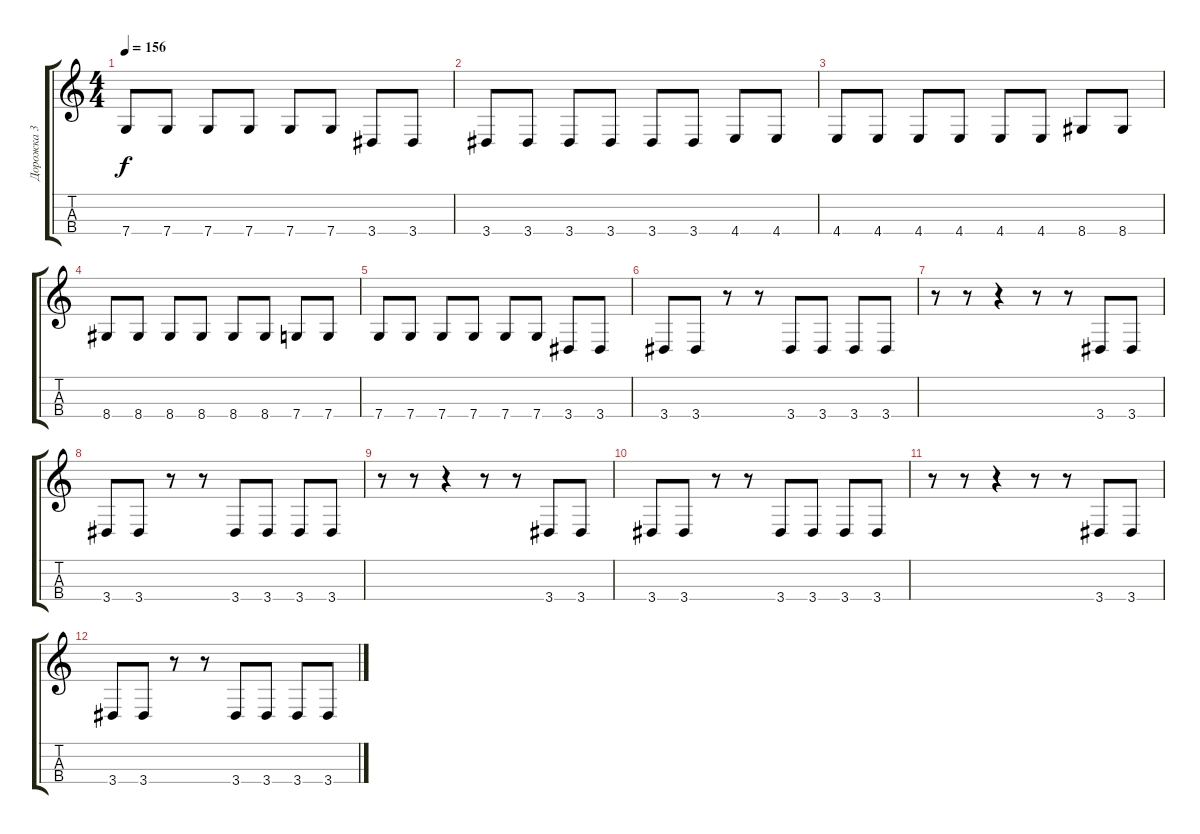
\track ("Дорожка 3" "Дорожка 3") {instrument electricbassfinger}
\staff {score tabs}
\tuning (F3 C3 G2 C2) {hide}
\ts (4 4)
\tempo 156
\clef g2
\ks c
7.4.8{dy f} 7.4.8 7.4.8 7.4.8 7.4.8 7.4.8 3.4.8 3.4.8 |
3.4.8 3.4.8 3.4.8 3.4.8 3.4.8 3.4.8 4.4.8 4.4.8 |
4.4.8 4.4.8 4.4.8 4.4.8 4.4.8 4.4.8 8.4.8 8.4.8 |
8.4.8 8.4.8 8.4.8 8.4.8 8.4.8 8.4.8 7.4.8 7.4.8 |
7.4.8 7.4.8 7.4.8 7.4.8 7.4.8 7.4.8 3.4.8 3.4.8 |
3.4.8 3.4.8 r.8 r.8 3.4.8 3.4.8 3.4.8 3.4.8 |
r.8 r.8 r.4 r.8 r.8 3.4.8 3.4.8 |
3.4.8 3.4.8 r.8 r.8 3.4.8 3.4.8 3.4.8 3.4.8 |
r.8 r.8 r.4 r.8 r.8 3.4.8 3.4.8 |
3.4.8 3.4.8 r.8 r.8 3.4.8 3.4.8 3.4.8 3.4.8 |
r.8 r.8 r.4 r.8 r.8 3.4.8 3.4.8 |
3.4.8 3.4.8 r.8 r.8 3.4.8 3.4.8 3.4.8 3.4.8
